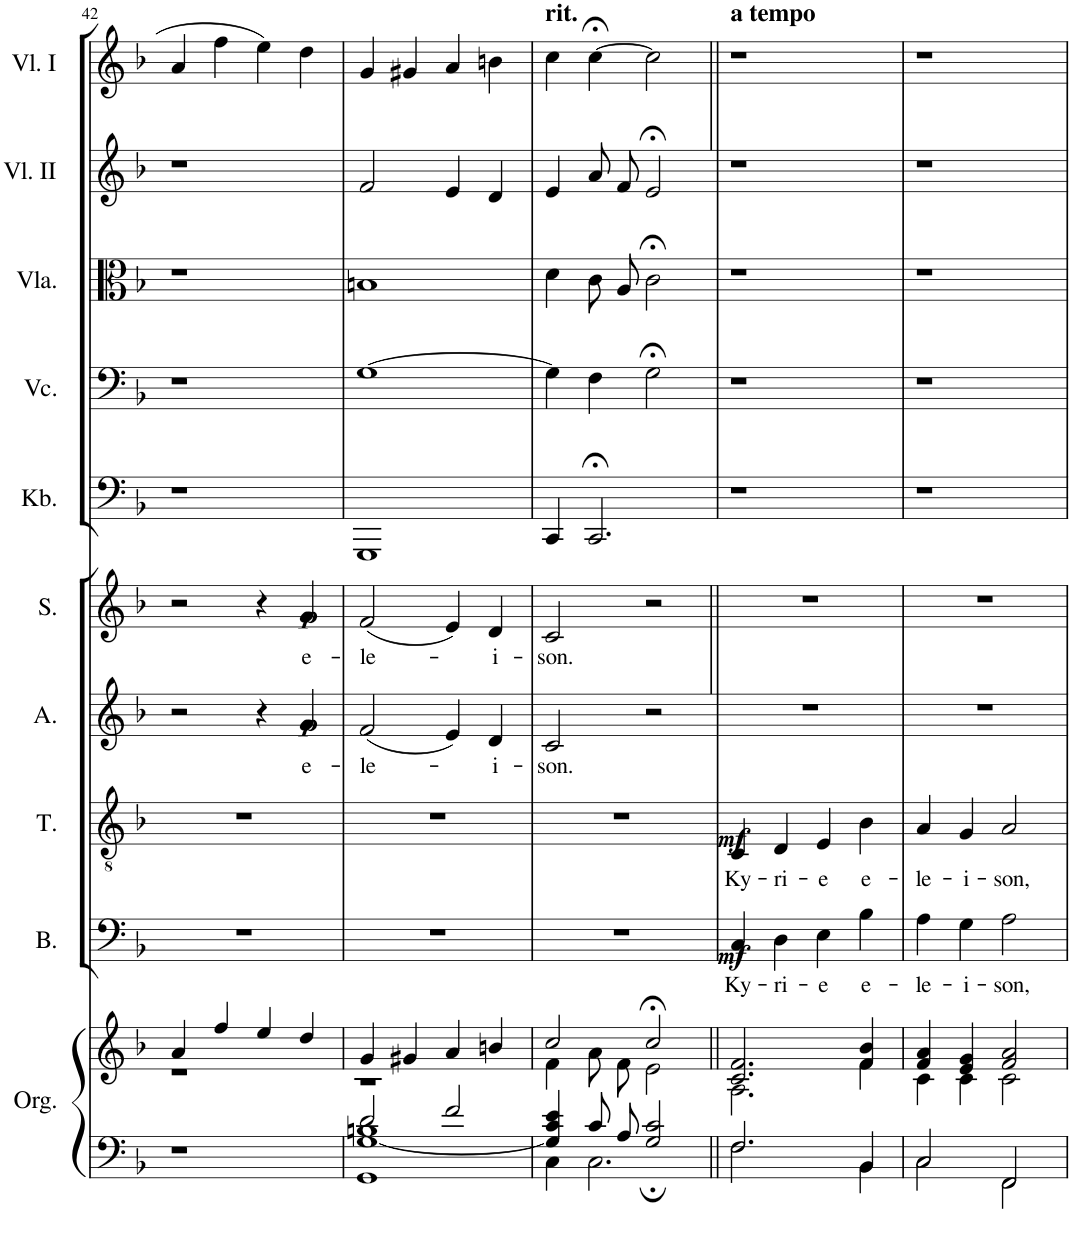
**kern	**kern	**kern	**text	**dynam	**kern	**text	**dynam	**kern	**text	**dynam	**kern	**text	**dynam	**kern	**kern	**kern	**kern	**kern
*part10	*part10	*part9	*part9	*part9	*part8	*part8	*part8	*part7	*part7	*part7	*part6	*part6	*part6	*part5	*part4	*part3	*part2	*part1
*staff11	*staff10	*staff9	*staff9	*staff9	*staff8	*staff8	*staff8	*staff7	*staff7	*staff7	*staff6	*staff6	*staff6	*staff5	*staff4	*staff3	*staff2	*staff1
*I"Orgel	*	*I"Bass	*	*	*I"Tenor	*	*	*I"Alt	*	*	*I"Sopran	*	*	*I"Kontrabass	*I"Violoncello	*I"Viola	*I"Violine II	*I"Violine I
*I'Org.	*	*I'B.	*	*	*I'T.	*	*	*I'A.	*	*	*I'S.	*	*	*I'Kb.	*I'Vc.	*I'Vla.	*I'Vl. II	*I'Vl. I
!!LO:PB:g=z
*clefF4	*clefG2	*clefF4	*	*	*clefGv2	*	*	*clefG2	*	*	*clefG2	*	*	*clefF4	*clefF4	*clefC3	*clefG2	*clefG2
*	*	*	*	*	*	*	*	*	*	*	*	*	*	*Trd7c12	*	*	*	*
*k[b-]	*k[b-]	*k[b-]	*	*	*k[b-]	*	*	*k[b-]	*	*	*k[b-]	*	*	*k[b-]	*k[b-]	*k[b-]	*k[b-]	*k[b-]
*F:	*F:	*F:	*	*	*	*	*	*F:	*	*	*F:	*	*	*	*F:	*F:	*F:	*F:
*M4/4	*M4/4	*M4/4	*	*	*M4/4	*	*	*M4/4	*	*	*M4/4	*	*	*M4/4	*M4/4	*M4/4	*M4/4	*M4/4
*met(c)	*met(c)	*met(c)	*	*	*met(c)	*	*	*met(c)	*	*	*met(c)	*	*	*met(c)	*met(c)	*met(c)	*met(c)	*met(c)
=42	=42	=42	=42	=42	=42	=42	=42	=42	=42	=42	=42	=42	=42	=42	=42	=42	=42	=42
*	*^	*	*	*	*	*	*	*	*	*	*	*	*	*	*	*	*	*
1r	4a/	1r	1r	.	.	1r	.	.	2r	.	.	2r	.	.	1r	1r	1r	1r	4a/
.	4ff/	.	.	.	.	.	.	.	.	.	.	.	.	.	.	.	.	.	4ff\
.	4ee/	.	.	.	.	.	.	.	4r	.	.	4r	.	.	.	.	.	.	4ee\
!	!	!	!	!	!	!	!	!	!	!LO:LY:b	!LO:DY:b	!	!LO:LY:b	!LO:DY:b	!	!	!	!	!
.	4dd/	.	.	.	.	.	.	.	4g/	-e-	p	4g/	-e-	p	.	.	.	.	4dd\
=43	=43	=43	=43	=43	=43	=43	=43	=43	=43	=43	=43	=43	=43	=43	=43	=43	=43	=43	=43
*^	*	*	*	*	*	*	*	*	*	*	*	*	*	*	*	*	*	*	*
!	!	!	!	!	!	!	!	!	!	!	!LO:LY:b	!	!	!LO:LY:b	!	!	!	!	!	!
2d/	1GG [1G 1Bn	4g/	1r	1r	.	.	1r	.	.	(2f/	-le-	.	(2f/	-le-	.	1GGG	[1G	1Bn	2f/	4g/
.	.	4g#X/	.	.	.	.	.	.	.	.	.	.	.	.	.	.	.	.	.	4g#X/
2f/	.	4a/	.	.	.	.	.	.	.	4e/)	.	.	4e/)	.	.	.	.	.	4e/	4a/
!	!	!	!	!	!	!	!	!	!	!	!LO:LY:b	!	!	!LO:LY:b	!	!	!	!	!	!
.	.	4bn/	.	.	.	.	.	.	.	4d/	-i-	.	4d/	-i-	.	.	.	.	4d/	4bn\
=44	=44	=44	=44	=44	=44	=44	=44	=44	=44	=44	=44	=44	=44	=44	=44	=44	=44	=44	=44	=44
!	!	!	!	!	!	!	!	!	!	!	!	!	!	!	!	!	!	!	!	!LO:TX:a:B:t=rit.
!	!	!	!	!	!	!	!	!	!	!	!LO:LY:b	!	!	!LO:LY:b	!	!	!	!	!	!
4G/] 4c/ 4e/	4C\	2cc/	4f\	1r	.	.	1r	.	.	2c/	-son.	.	2c/	-son.	.	4CC/	4G\]	4d\	4e/	4cc\
8c/L	2.C\	.	8a\L	.	.	.	.	.	.	.	.	.	.	.	.	2.CC;</	4F\	8c/L	8a/L	[4cc;<\
8A/J	.	.	8f\J	.	.	.	.	.	.	.	.	.	.	.	.	.	.	8A/J	8f/J	.
2G/; 2c/;	.	2cc;</	2e\	.	.	.	.	.	.	2r	.	.	2r	.	.	.	2G;<\	2c;<\	2e;</	2cc\]
=45||	=45||	=45||	=45||	=45||	=45||	=45||	=45||	=45||	=45||	=45||	=45||	=45||	=45||	=45||	=45||	=45||	=45||	=45||	=45||	=45||
!	!	!	!	!	!	!	!	!	!	!	!	!	!	!	!	!	!	!	!	!LO:TX:a:B:t=a tempo
!	!	!	!	!	!LO:LY:b	!LO:DY:b	!	!LO:LY:b	!LO:DY:b	!	!	!	!	!	!	!	!	!	!	!
2.F/	2.F\	2.c/ 2.f/	2.A\	4C/	-Ky-	mf	4C/	-Ky-	mf	1r	.	.	1r	.	.	1r	1r	1r	1r	1r
!	!	!	!	!	!LO:LY:b	!	!	!LO:LY:b	!	!	!	!	!	!	!	!	!	!	!	!
.	.	.	.	4D\	-ri-	.	4D/	-ri-	.	.	.	.	.	.	.	.	.	.	.	.
!	!	!	!	!	!LO:LY:b	!	!	!LO:LY:b	!	!	!	!	!	!	!	!	!	!	!	!
.	.	.	.	4E\	e	.	4E/	e	.	.	.	.	.	.	.	.	.	.	.	.
!	!	!	!	!	!LO:LY:b	!	!	!LO:LY:b	!	!	!	!	!	!	!	!	!	!	!	!
4BB-/	4BB-\	4f/ 4b-/	4f\	4B-\	-e-	.	4B-\	-e-	.	.	.	.	.	.	.	.	.	.	.	.
=46	=46	=46	=46	=46	=46	=46	=46	=46	=46	=46	=46	=46	=46	=46	=46	=46	=46	=46	=46	=46
!	!	!	!	!	!LO:LY:b	!	!	!LO:LY:b	!	!	!	!	!	!	!	!	!	!	!	!
2C/	2C\	4f/ 4a/	4c\	4A\	-le-	.	4A/	-le-	.	1r	.	.	1r	.	.	1r	1r	1r	1r	1r
!	!	!	!	!	!LO:LY:b	!	!	!LO:LY:b	!	!	!	!	!	!	!	!	!	!	!	!
.	.	4e/ 4g/	4c\	4G\	-i-	.	4G/	-i-	.	.	.	.	.	.	.	.	.	.	.	.
!	!	!	!	!	!LO:LY:b	!	!	!LO:LY:b	!	!	!	!	!	!	!	!	!	!	!	!
2FF/	2FF\	2f/ 2a/	2c\	2A\	-son,	.	2A/	-son,	.	.	.	.	.	.	.	.	.	.	.	.
*v	*v	*	*	*	*	*	*	*	*	*	*	*	*	*	*	*	*	*	*	*
*	*v	*v	*	*	*	*	*	*	*	*	*	*	*	*	*	*	*	*	*
=	=	=	=	=	=	=	=	=	=	=	=	=	=	=	=	=	=	=
*-	*-	*-	*-	*-	*-	*-	*-	*-	*-	*-	*-	*-	*-	*-	*-	*-	*-	*-
